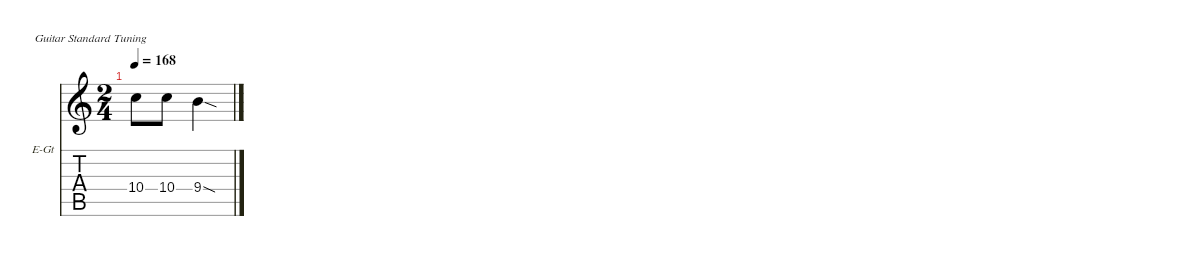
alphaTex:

\hideDynamics
\bracketExtendMode nobrackets
\firstSystemTrackNameOrientation horizontal
\otherSystemsTrackNameOrientation horizontal
\track ("Guitar I" "E-Gt") {instrument distortionguitar}
\staff {score tabs}
\tuning (E4 B3 G3 D3 A2 E2)
\ts (2 4)
\tempo 168
\clef g2
\ks c
10.4.8{dy f} 10.4.8 9.4{sod}.4
